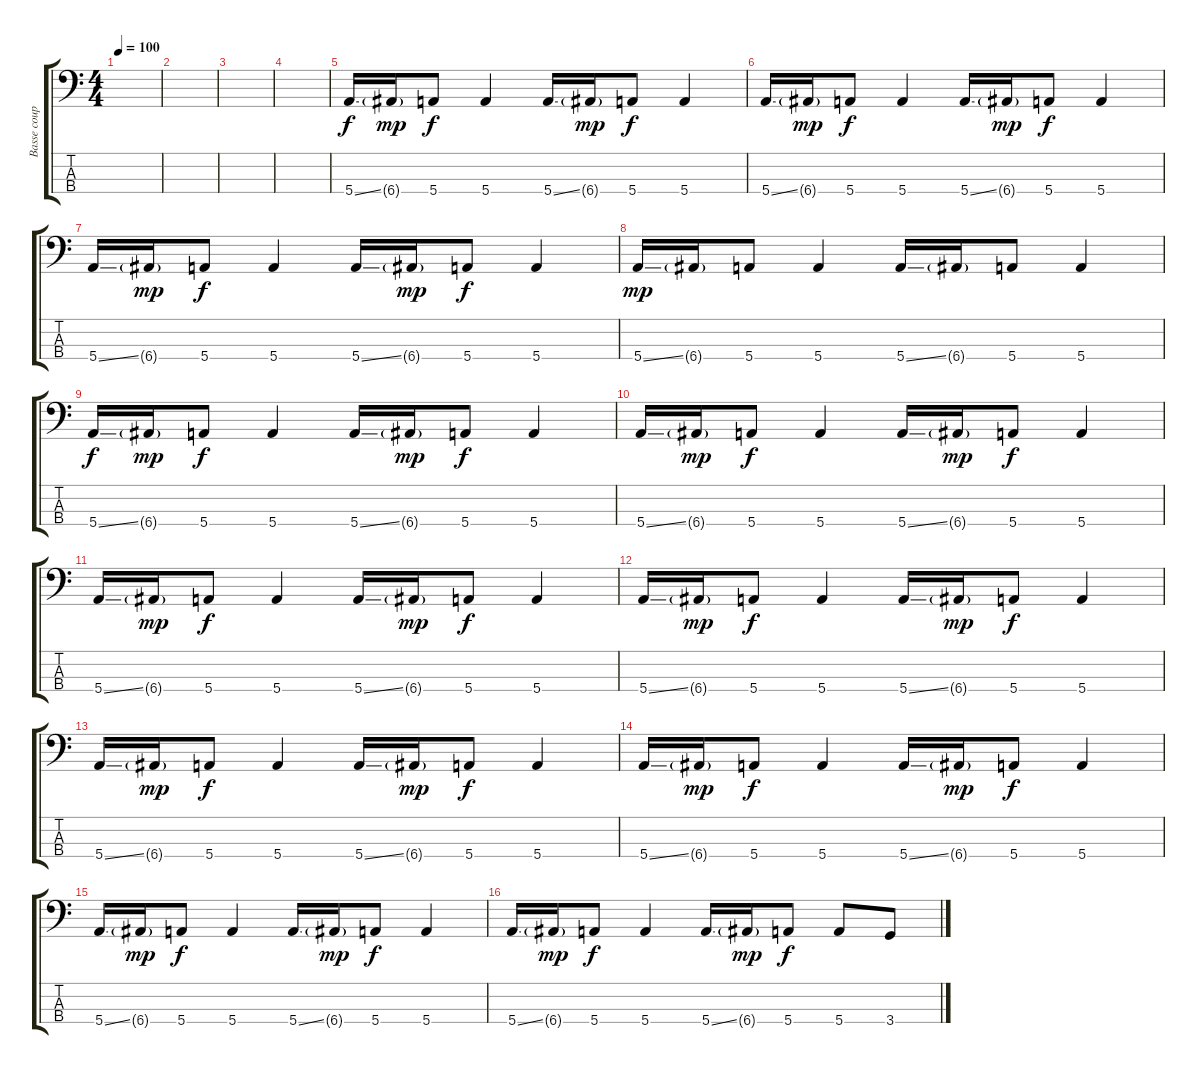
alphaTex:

\track ("Basse couplet" "Basse coup") {instrument synthbass2}
\staff {score tabs}
\tuning (G2 D2 A1 E1) {hide}
\ts (4 4)
\tempo 100
\clef f4
\ks c
|
|
|
|
5.4{ss}.16 6.4{g}.16{dy mp} 5.4.8{dy f} 5.4.4 5.4{ss}.16 6.4{g}.16{dy mp} 5.4.8{dy f} 5.4.4 |
5.4{ss}.16 6.4{g}.16{dy mp} 5.4.8{dy f} 5.4.4 5.4{ss}.16 6.4{g}.16{dy mp} 5.4.8{dy f} 5.4.4 |
5.4{ss}.16 6.4{g}.16{dy mp} 5.4.8{dy f} 5.4.4 5.4{ss}.16 6.4{g}.16{dy mp} 5.4.8{dy f} 5.4.4 |
5.4{ss}.16{dy mp} 6.4{g}.16 5.4.8 5.4.4 5.4{ss}.16 6.4{g}.16 5.4.8 5.4.4 |
5.4{ss}.16{dy f} 6.4{g}.16{dy mp} 5.4.8{dy f} 5.4.4 5.4{ss}.16 6.4{g}.16{dy mp} 5.4.8{dy f} 5.4.4 |
5.4{ss}.16 6.4{g}.16{dy mp} 5.4.8{dy f} 5.4.4 5.4{ss}.16 6.4{g}.16{dy mp} 5.4.8{dy f} 5.4.4 |
5.4{ss}.16 6.4{g}.16{dy mp} 5.4.8{dy f} 5.4.4 5.4{ss}.16 6.4{g}.16{dy mp} 5.4.8{dy f} 5.4.4 |
5.4{ss}.16 6.4{g}.16{dy mp} 5.4.8{dy f} 5.4.4 5.4{ss}.16 6.4{g}.16{dy mp} 5.4.8{dy f} 5.4.4 |
5.4{ss}.16 6.4{g}.16{dy mp} 5.4.8{dy f} 5.4.4 5.4{ss}.16 6.4{g}.16{dy mp} 5.4.8{dy f} 5.4.4 |
5.4{ss}.16 6.4{g}.16{dy mp} 5.4.8{dy f} 5.4.4 5.4{ss}.16 6.4{g}.16{dy mp} 5.4.8{dy f} 5.4.4 |
5.4{ss}.16 6.4{g}.16{dy mp} 5.4.8{dy f} 5.4.4 5.4{ss}.16 6.4{g}.16{dy mp} 5.4.8{dy f} 5.4.4 |
5.4{ss}.16 6.4{g}.16{dy mp} 5.4.8{dy f} 5.4.4 5.4{ss}.16 6.4{g}.16{dy mp} 5.4.8{dy f} 5.4.8 3.4.8
